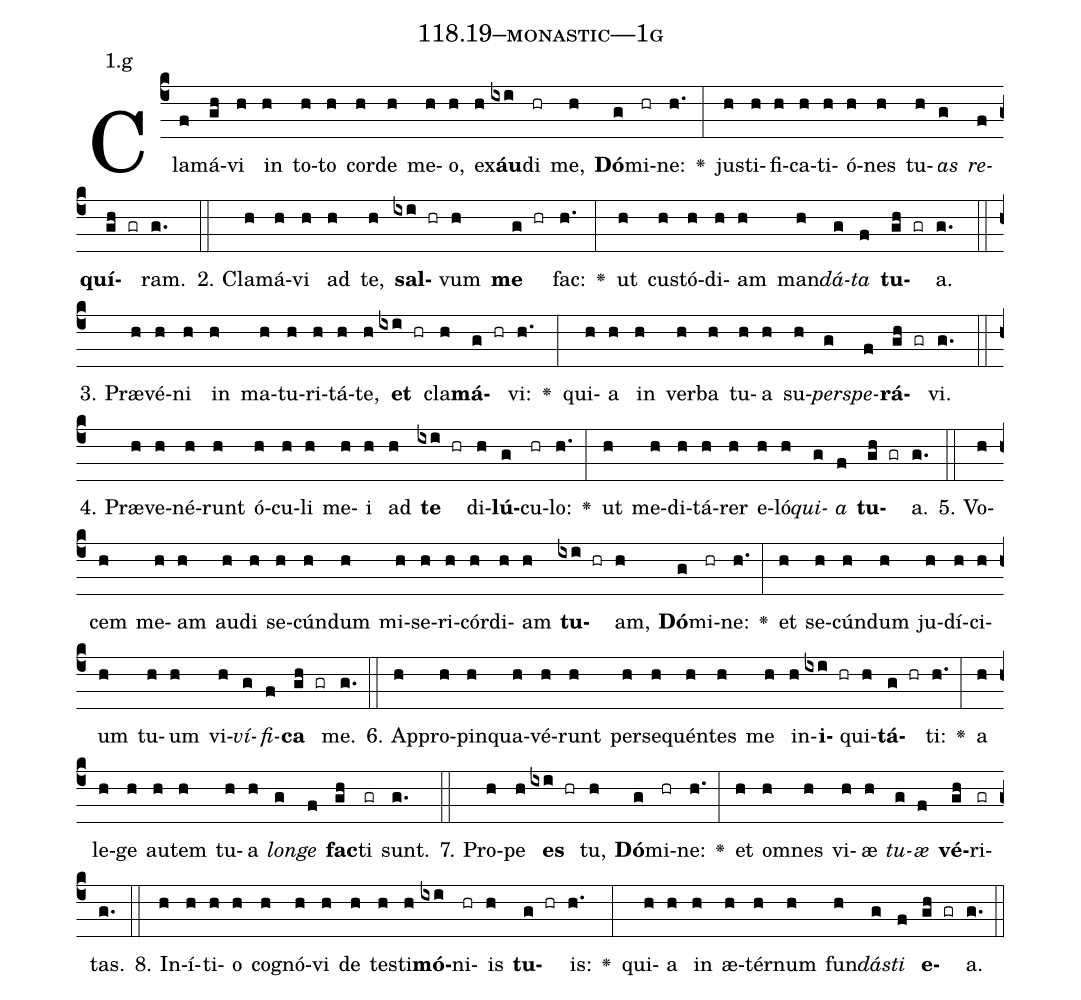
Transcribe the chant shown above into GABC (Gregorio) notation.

name: 118.19--monastic---1g;
annotation: 1.g;
%%
(c4)Cla(f)má(gh)vi(h) in(h) to(h)to(h) cor(h)de(h) me(h)o,(h) ex(h)<b>áu</b>(ixi)di(hr) me,(h) <b>Dó</b>(g)mi(hr)ne:(h.) <v>\greheightstar</v>(:) jus(h)ti(h)fi(h)ca(h)ti(h)ó(h)nes(h) tu(h)<i>as</i>(g) <i>re</i>(f)<b>quí</b>(gh gr)ram.(g.) (::)
2. Cla(h)má(h)vi(h) ad(h) te,(h) <b>sal</b>(ixi hr)vum(h) <b>me</b>(g hr) fac:(h.) <v>\greheightstar</v>(:) ut(h) cus(h)tó(h)di(h)am(h) man(h)<i>dá</i>(g)<i>ta</i>(f) <b>tu</b>(gh gr)a.(g.) (::)
3. Præ(h)vé(h)ni(h) in(h) ma(h)tu(h)ri(h)tá(h)te,(h) <b>et</b>(ixi hr) cla(h)<b>má</b>(g hr)vi:(h.) <v>\greheightstar</v>(:) qui(h)a(h) in(h) ver(h)ba(h) tu(h)a(h) su(h)<i>per</i>(g)<i>spe</i>(f)<b>rá</b>(gh gr)vi.(g.) (::)
4. Præ(h)ve(h)né(h)runt(h) ó(h)cu(h)li(h) me(h)i(h) ad(h) <b>te</b>(ixi hr) di(h)<b>lú</b>(g)cu(hr)lo:(h.) <v>\greheightstar</v>(:) ut(h) me(h)di(h)tá(h)rer(h) e(h)ló(h)<i>qui</i>(g)<i>a</i>(f) <b>tu</b>(gh gr)a.(g.) (::)
5. Vo(h)cem(h) me(h)am(h) au(h)di(h) se(h)cún(h)dum(h) mi(h)se(h)ri(h)cór(h)di(h)am(h) <b>tu</b>(ixi hr)am,(h) <b>Dó</b>(g)mi(hr)ne:(h.) <v>\greheightstar</v>(:) et(h) se(h)cún(h)dum(h) ju(h)dí(h)ci(h)um(h) tu(h)um(h) vi(h)<i>ví</i>(g)<i>fi</i>(f)<b>ca</b>(gh gr) me.(g.) (::)
6. Ap(h)pro(h)pin(h)qua(h)vé(h)runt(h) per(h)se(h)quén(h)tes(h) me(h) in(h)<b>i</b>(ixi hr)qui(h)<b>tá</b>(g hr)ti:(h.) <v>\greheightstar</v>(:) a(h) le(h)ge(h) au(h)tem(h) tu(h)a(h) <i>lon</i>(g)<i>ge</i>(f) <b>fac</b>(gh)ti(gr) sunt.(g.) (::)
7. Pro(h)pe(h) <b>es</b>(ixi hr) tu,(h) <b>Dó</b>(g)mi(hr)ne:(h.) <v>\greheightstar</v>(:) et(h) om(h)nes(h) vi(h)æ(h) <i>tu</i>(g)<i>æ</i>(f) <b>vé</b>(gh)ri(gr)tas.(g.) (::)
8. In(h)í(h)ti(h)o(h) co(h)gnó(h)vi(h) de(h) tes(h)ti(h)<b>mó</b>(ixi)ni(hr)is(h) <b>tu</b>(g hr)is:(h.) <v>\greheightstar</v>(:) qui(h)a(h) in(h) æ(h)tér(h)num(h) fun(h)<i>dás</i>(g)<i>ti</i>(f) <b>e</b>(gh gr)a.(g.) (::)
